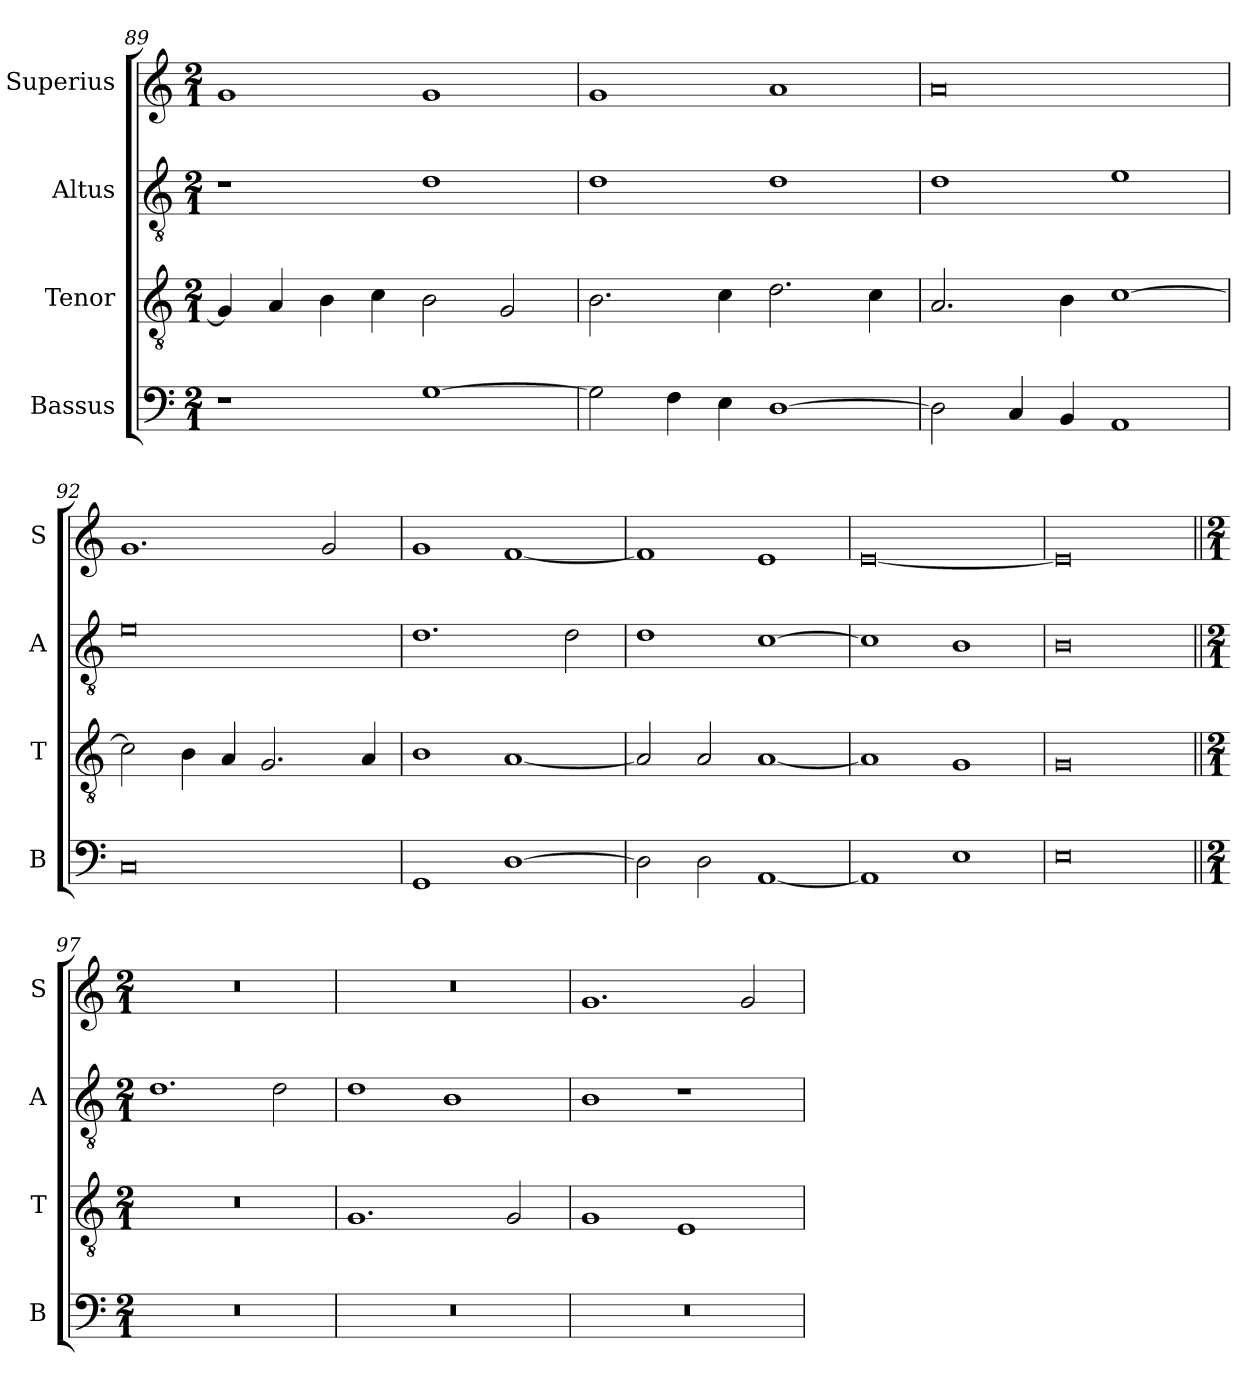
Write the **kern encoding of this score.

**kern	**kern	**kern	**kern
*part4	*part3	*part2	*part1
*staff4	*staff3	*staff2	*staff1
*I"Bassus	*I"Tenor	*I"Altus	*I"Superius
*I'B	*I'T	*I'A	*I'S
*clefF4	*clefGv2	*clefGv2	*clefG2
*k[]	*k[]	*k[]	*k[]
*M2/1	*M2/1	*M2/1	*M2/1
=89	=89	=89	=89
1r	4G/]	1r	1g
.	4A/	.	.
.	4B\	.	.
.	4c\	.	.
[1G	2B\	1d	1g
.	2G/	.	.
=90	=90	=90	=90
2G\]	2.B\	1d	1g
4F\	.	.	.
4E\	4c\	.	.
[1D	2.d\	1d	1a
.	4c\	.	.
=91	=91	=91	=91
2D\]	2.A/	1d	0a
4C/	.	.	.
4BB/	4B\	.	.
1AA	[1c	1e	.
=92	=92	=92	=92
0C	2c\]	0e	1.g
.	4B\	.	.
.	4A/	.	.
.	2.G/	.	.
.	.	.	2g/
.	4A/	.	.
=93	=93	=93	=93
1GG	1B	1.d	1g
[1D	[1A	.	[1f
.	.	2d\	.
=94	=94	=94	=94
2D\]	2A/]	1d	1f]
2D\	2A/	.	.
[1AA	[1A	[1c	1e
=95	=95	=95	=95
1AA]	1A]	1c]	[0e
1E	1G	1B	.
=96	=96	=96	=96
0E	0G	0B	0e]
!!LO:LB:g=z
=97||	=97||	=97||	=97||
*M2/1	*M2/1	*M2/1	*M2/1
0r	0r	1.d	0r
.	.	2d\	.
=98	=98	=98	=98
0r	1.G	1d	0r
.	.	1B	.
.	2G/	.	.
=99	=99	=99	=99
0r	1G	1B	1.g
.	1E	1r	.
.	.	.	2g/
=	=	=	=
*-	*-	*-	*-
